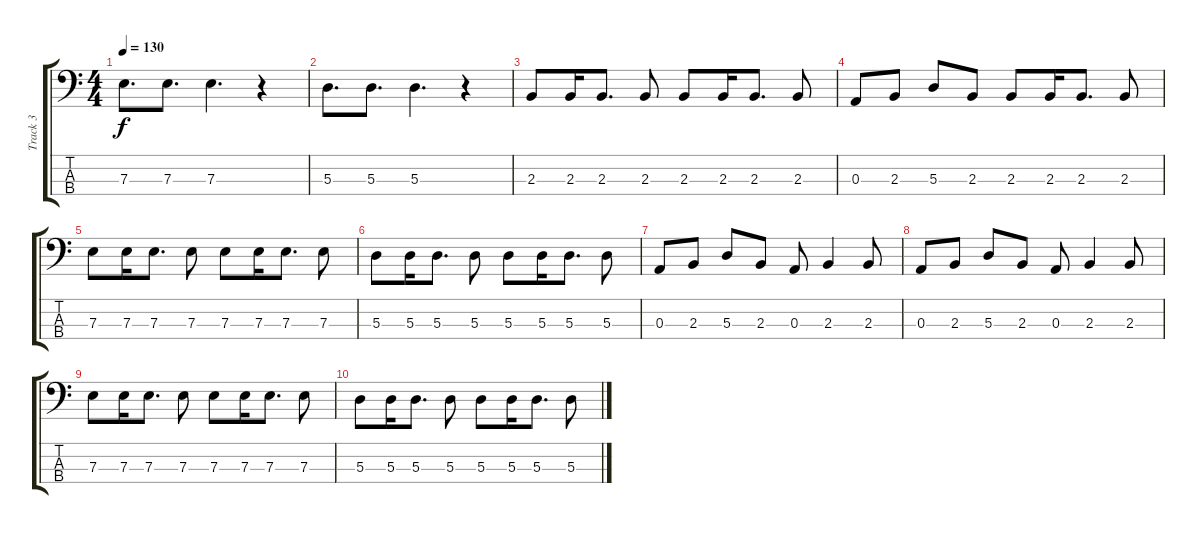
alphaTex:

\track ("Track 3" "Track 3") {instrument electricbassfinger}
\staff {score tabs}
\tuning (G2 D2 A1 E1) {hide}
\ts (4 4)
\tempo 130
\clef f4
\ks c
7.3.8{d dy f} 7.3.8{d} 7.3.4{d} r.4 |
5.3.8{d} 5.3.8{d} 5.3.4{d} r.4 |
2.3.8 2.3.16 2.3.8{d} 2.3.8 2.3.8 2.3.16 2.3.8{d} 2.3.8 |
0.3.8 2.3.8 5.3.8 2.3.8 2.3.8 2.3.16 2.3.8{d} 2.3.8 |
7.3.8 7.3.16 7.3.8{d} 7.3.8 7.3.8 7.3.16 7.3.8{d} 7.3.8 |
5.3.8 5.3.16 5.3.8{d} 5.3.8 5.3.8 5.3.16 5.3.8{d} 5.3.8 |
0.3.8 2.3.8 5.3.8 2.3.8 0.3.8 2.3.4 2.3.8 |
0.3.8 2.3.8 5.3.8 2.3.8 0.3.8 2.3.4 2.3.8 |
7.3.8 7.3.16 7.3.8{d} 7.3.8 7.3.8 7.3.16 7.3.8{d} 7.3.8 |
5.3.8 5.3.16 5.3.8{d} 5.3.8 5.3.8 5.3.16 5.3.8{d} 5.3.8
